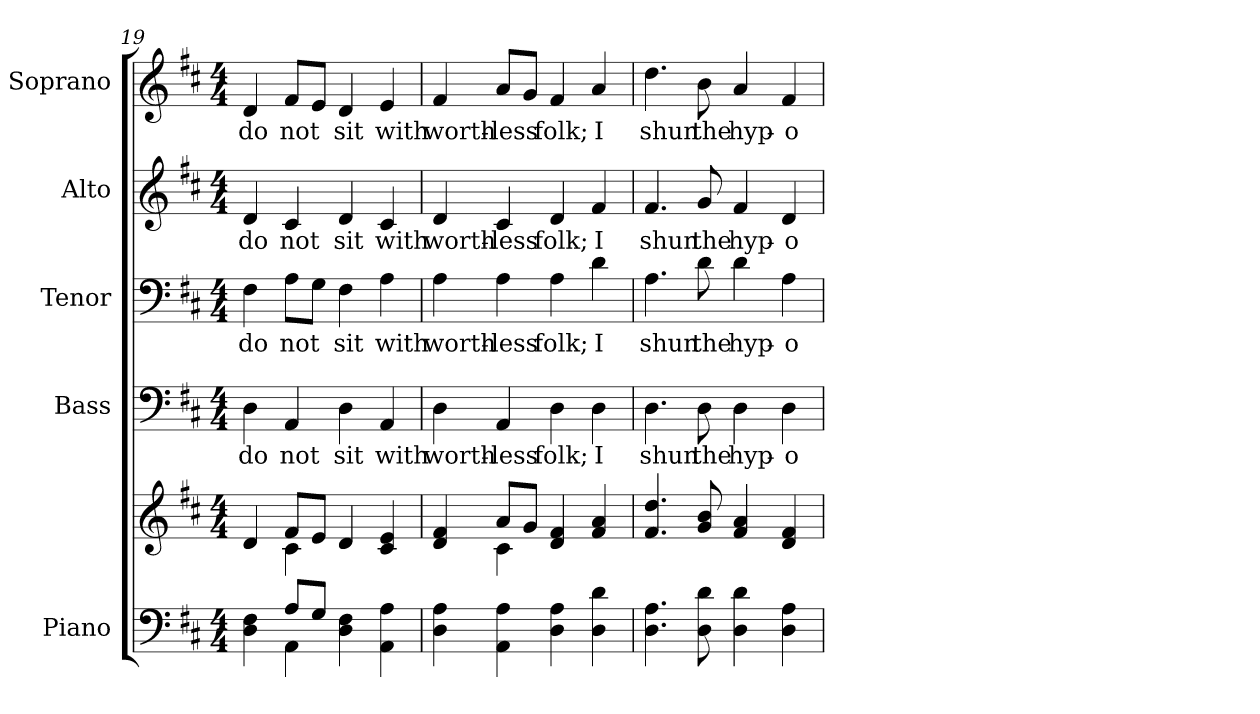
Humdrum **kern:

**kern	**kern	**kern	**text	**kern	**text	**kern	**text	**kern	**text
*part5	*part5	*part4	*part4	*part3	*part3	*part2	*part2	*part1	*part1
*staff6	*staff5	*staff4	*staff4	*staff3	*staff3	*staff2	*staff2	*staff1	*staff1
*I"Piano	*	*I"Bass	*	*I"Tenor	*	*I"Alto	*	*I"Soprano	*
*I'Pno.	*	*I'B.	*	*I'T.	*	*I'A.	*	*I'S.	*
*clefF4	*clefG2	*clefF4	*	*clefF4	*	*clefG2	*	*clefG2	*
*k[f#c#]	*k[f#c#]	*k[f#c#]	*	*k[f#c#]	*	*k[f#c#]	*	*k[f#c#]	*
*D:	*D:	*D:	*	*D:	*	*D:	*	*D:	*
*M4/4	*M4/4	*M4/4	*	*M4/4	*	*M4/4	*	*M4/4	*
=19	=19	=19	=19	=19	=19	=19	=19	=19	=19
*^	*^	*	*	*	*	*	*	*	*
!	!	!	!	!	!LO:LY:b:color=#000000	!	!	!	!	!	!
!	!	!	!	!	!	!	!LO:LY:b:color=#000000	!	!	!	!
!	!	!	!	!	!	!	!	!	!LO:LY:b:color=#000000	!	!
!	!	!	!	!	!	!	!	!	!	!	!LO:LY:b:color=#000000
4Di\ 4F#i	4ryy	4di/	4ryy	4Di\	do	4F#i\	do	4di/	do	4di/	do
!	!	!	!	!	!LO:LY:b:color=#000000	!	!	!	!	!	!
!	!	!	!	!	!	!	!LO:LY:b:color=#000000	!	!	!	!
!	!	!	!	!	!	!	!	!	!LO:LY:b:color=#000000	!	!
!	!	!	!	!	!	!	!	!	!	!	!LO:LY:b:color=#000000
8Ai/L	4AAi\	8f#i/L	4c#i\	4AAi/	not	8Ai\L	not	4c#i/	not	8f#i/L	not
8Gi/J	.	8ei/J	.	.	.	8Gi\J	.	.	.	8ei/J	.
!	!	!	!	!	!LO:LY:b:color=#000000	!	!	!	!	!	!
!	!	!	!	!	!	!	!LO:LY:b:color=#000000	!	!	!	!
!	!	!	!	!	!	!	!	!	!LO:LY:b:color=#000000	!	!
!	!	!	!	!	!	!	!	!	!	!	!LO:LY:b:color=#000000
4Di\ 4F#i	2ryy	4di/	2ryy	4Di\	sit	4F#i\	sit	4di/	sit	4di/	sit
!	!	!	!	!	!LO:LY:b:color=#000000	!	!	!	!	!	!
!	!	!	!	!	!	!	!LO:LY:b:color=#000000	!	!	!	!
!	!	!	!	!	!	!	!	!	!LO:LY:b:color=#000000	!	!
!	!	!	!	!	!	!	!	!	!	!	!LO:LY:b:color=#000000
4AAi\ 4Ai	.	4c#i/ 4ei	.	4AAi/	with	4Ai\	with	4c#i/	with	4ei/	with
*v	*v	*	*	*	*	*	*	*	*	*	*
=20	=20	=20	=20	=20	=20	=20	=20	=20	=20	=20
!	!	!	!	!LO:LY:b:color=#000000	!	!	!	!	!	!
!	!	!	!	!	!	!LO:LY:b:color=#000000	!	!	!	!
!	!	!	!	!	!	!	!	!LO:LY:b:color=#000000	!	!
!	!	!	!	!	!	!	!	!	!	!LO:LY:b:color=#000000
4Di\ 4Ai	4di/ 4f#i	4ryy	4Di\	worth-	4Ai\	worth-	4di/	worth-	4f#i/	worth-
!	!	!	!	!LO:LY:b:color=#000000	!	!	!	!	!	!
!	!	!	!	!	!	!LO:LY:b:color=#000000	!	!	!	!
!	!	!	!	!	!	!	!	!LO:LY:b:color=#000000	!	!
!	!	!	!	!	!	!	!	!	!	!LO:LY:b:color=#000000
4AAi\ 4Ai	8ai/L	4c#i\	4AAi/	-less	4Ai\	-less	4c#i/	-less	8ai/L	-less
.	8gi/J	.	.	.	.	.	.	.	8gi/J	.
!	!	!	!	!LO:LY:b:color=#000000	!	!	!	!	!	!
!	!	!	!	!	!	!LO:LY:b:color=#000000	!	!	!	!
!	!	!	!	!	!	!	!	!LO:LY:b:color=#000000	!	!
!	!	!	!	!	!	!	!	!	!	!LO:LY:b:color=#000000
4Di\ 4Ai	4di/ 4f#i	2ryy	4Di\	folk;	4Ai\	folk;	4di/	folk;	4f#i/	folk;
!	!	!	!	!LO:LY:b:color=#000000	!	!	!	!	!	!
!	!	!	!	!	!	!LO:LY:b:color=#000000	!	!	!	!
!	!	!	!	!	!	!	!	!LO:LY:b:color=#000000	!	!
!	!	!	!	!	!	!	!	!	!	!LO:LY:b:color=#000000
4Di\ 4di	4f#i/ 4ai	.	4Di\	I	4di\	I	4f#i/	I	4ai/	I
*	*v	*v	*	*	*	*	*	*	*	*
=21	=21	=21	=21	=21	=21	=21	=21	=21	=21
!	!	!	!LO:LY:b:color=#000000	!	!	!	!	!	!
!	!	!	!	!	!LO:LY:b:color=#000000	!	!	!	!
!	!	!	!	!	!	!	!LO:LY:b:color=#000000	!	!
!	!	!	!	!	!	!	!	!	!LO:LY:b:color=#000000
4.Di\ 4.Ai	4.f#i/ 4.ddi	4.Di\	shun	4.Ai\	shun	4.f#i/	shun	4.ddi\	shun
!	!	!	!LO:LY:b:color=#000000	!	!	!	!	!	!
!	!	!	!	!	!LO:LY:b:color=#000000	!	!	!	!
!	!	!	!	!	!	!	!LO:LY:b:color=#000000	!	!
!	!	!	!	!	!	!	!	!	!LO:LY:b:color=#000000
8Di\ 8di	8gi/ 8bi	8Di\	the	8di\	the	8gi/	the	8bi\	the
!	!	!	!LO:LY:b:color=#000000	!	!	!	!	!	!
!	!	!	!	!	!LO:LY:b:color=#000000	!	!	!	!
!	!	!	!	!	!	!	!LO:LY:b:color=#000000	!	!
!	!	!	!	!	!	!	!	!	!LO:LY:b:color=#000000
4Di\ 4di	4f#i/ 4ai	4Di\	hyp-	4di\	hyp-	4f#i/	hyp-	4ai/	hyp-
!	!	!	!LO:LY:b:color=#000000	!	!	!	!	!	!
!	!	!	!	!	!LO:LY:b:color=#000000	!	!	!	!
!	!	!	!	!	!	!	!LO:LY:b:color=#000000	!	!
!	!	!	!	!	!	!	!	!	!LO:LY:b:color=#000000
4Di\ 4Ai	4di/ 4f#i	4Di\	-o-	4Ai\	-o-	4di/	-o-	4f#i/	-o-
=	=	=	=	=	=	=	=	=	=
*-	*-	*-	*-	*-	*-	*-	*-	*-	*-
